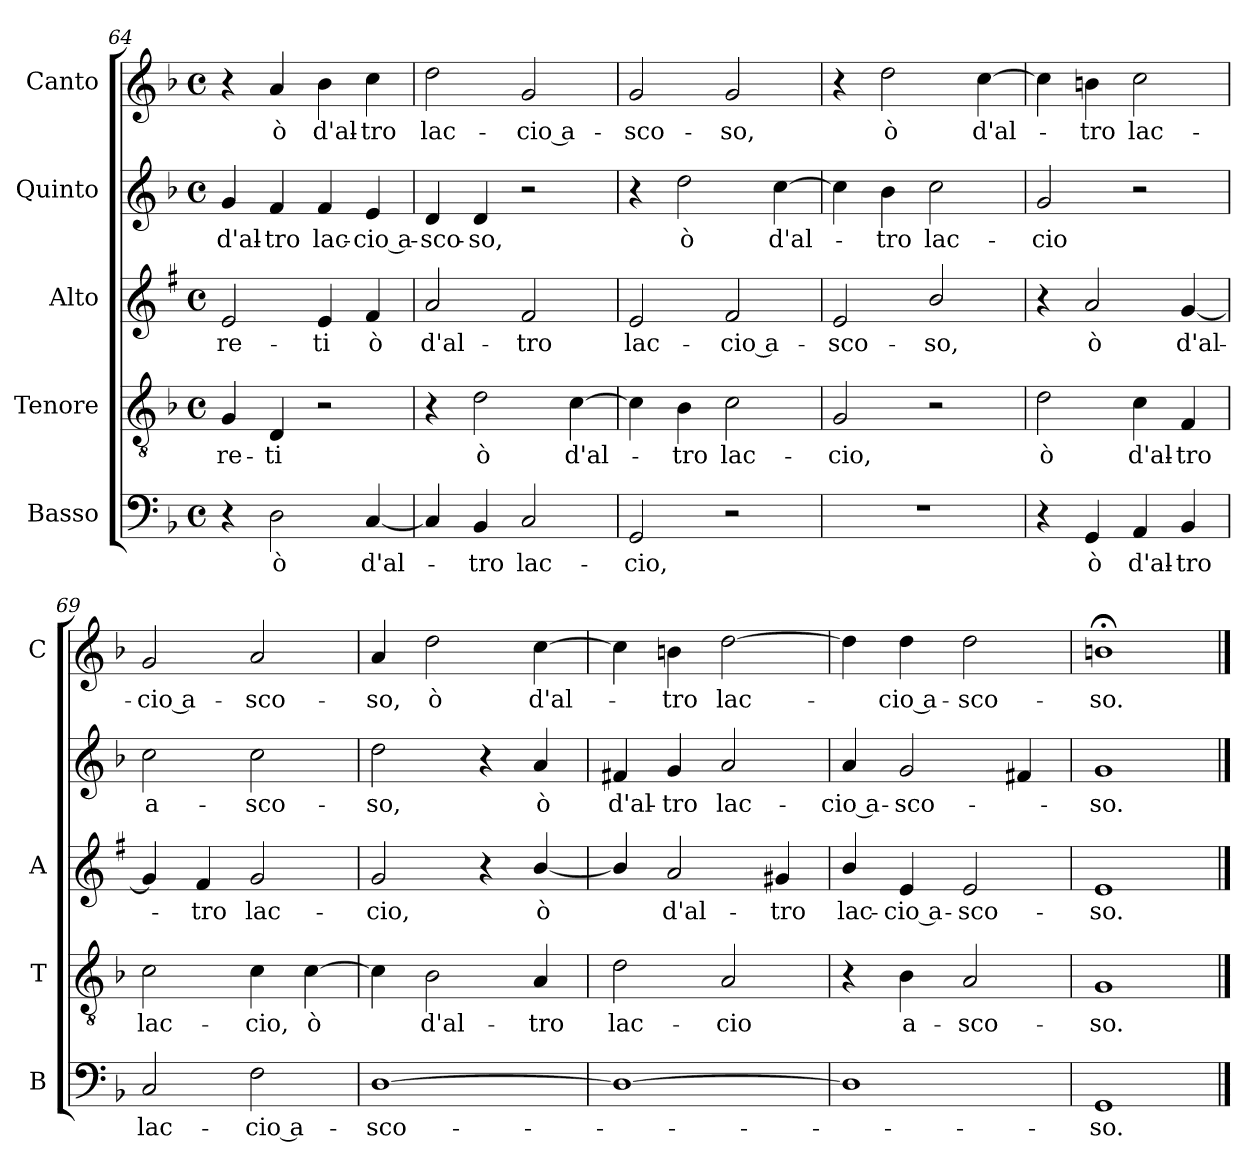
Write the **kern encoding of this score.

**kern	**text	**kern	**text	**kern	**text	**kern	**text	**kern	**text
*part5	*part5	*part4	*part4	*part3	*part3	*part2	*part2	*part1	*part1
*staff5	*staff5	*staff4	*staff4	*staff3	*staff3	*staff2	*staff2	*staff1	*staff1
*I"Basso	*	*I"Tenore	*	*I"Alto	*	*I"Quinto	*	*I"Canto	*
*I'B	*	*I'T	*	*I'A	*	*	*	*I'C	*
*clefF4	*	*clefGv2	*	*clefG2	*	*clefG2	*	*clefG2	*
*	*	*	*	*ITrd1c2	*	*	*	*	*
*k[b-]	*	*k[b-]	*	*k[b-]	*	*k[b-]	*	*k[b-]	*
*F:	*	*F:	*	*F:	*	*F:	*	*F:	*
*M4/4	*	*M4/4	*	*M4/4	*	*M4/4	*	*M4/4	*
*met(c)	*	*met(c)	*	*met(c)	*	*met(c)	*	*met(c)	*
=64	=64	=64	=64	=64	=64	=64	=64	=64	=64
!	!	!	!LO:LY:b	!	!LO:LY:b	!	!LO:LY:b	!	!
4r	.	4G/	re-	2d/	re-	4g/	d'al-	4r	.
!	!LO:LY:b	!	!LO:LY:b	!	!	!	!LO:LY:b	!	!LO:LY:b
2D\	ò	4D/	-ti	.	.	4f/	-tro	4a/	ò
!	!	!	!	!	!LO:LY:b	!	!LO:LY:b	!	!LO:LY:b
.	.	2r	.	4d/	-ti	4f/	lac-	4b-\	d'al-
!	!LO:LY:b	!	!	!	!LO:LY:b	!	!LO:LY:b	!	!LO:LY:b
[4C/	d'al-	.	.	4e/	ò	4e/	-cio a-	4cc\	-tro
=65	=65	=65	=65	=65	=65	=65	=65	=65	=65
!	!	!	!	!	!LO:LY:b	!	!LO:LY:b	!	!LO:LY:b
4C/]	.	4r	.	2g/	d'al-	4d/	-sco-	2dd\	lac-
!	!LO:LY:b	!	!LO:LY:b	!	!	!	!LO:LY:b	!	!
4BB-/	-tro	2d\	ò	.	.	4d/	-so,	.	.
!	!LO:LY:b	!	!	!	!LO:LY:b	!	!	!	!LO:LY:b
2C/	lac-	.	.	2e/	-tro	2r	.	2g/	-cio a-
!	!	!	!LO:LY:b	!	!	!	!	!	!
.	.	[4c\	d'al-	.	.	.	.	.	.
=66	=66	=66	=66	=66	=66	=66	=66	=66	=66
!	!LO:LY:b	!	!	!	!LO:LY:b	!	!	!	!LO:LY:b
2GG/	-cio,	4c\]	.	2d/	lac-	4r	.	2g/	-sco-
!	!	!	!LO:LY:b	!	!	!	!LO:LY:b	!	!
.	.	4B-\	-tro	.	.	2dd\	ò	.	.
!	!	!	!LO:LY:b	!	!LO:LY:b	!	!	!	!LO:LY:b
2r	.	2c\	lac-	2e/	-cio a-	.	.	2g/	-so,
!	!	!	!	!	!	!	!LO:LY:b	!	!
.	.	.	.	.	.	[4cc\	d'al-	.	.
=67	=67	=67	=67	=67	=67	=67	=67	=67	=67
!	!	!	!LO:LY:b	!	!LO:LY:b	!	!	!	!
1r	.	2G/	-cio,	2d/	-sco-	4cc\]	.	4r	.
!	!	!	!	!	!	!	!LO:LY:b	!	!LO:LY:b
.	.	.	.	.	.	4b-\	-tro	2dd\	ò
!	!	!	!	!	!LO:LY:b	!	!LO:LY:b	!	!
.	.	2r	.	2a/	-so,	2cc\	lac-	.	.
!	!	!	!	!	!	!	!	!	!LO:LY:b
.	.	.	.	.	.	.	.	[4cc\	d'al-
=68	=68	=68	=68	=68	=68	=68	=68	=68	=68
!	!	!	!LO:LY:b	!	!	!	!LO:LY:b	!	!
4r	.	2d\	ò	4r	.	2g/	-cio	4cc\]	.
!	!LO:LY:b	!	!	!	!LO:LY:b	!	!	!	!LO:LY:b
4GG/	ò	.	.	2g/	ò	.	.	4bn\	-tro
!	!LO:LY:b	!	!LO:LY:b	!	!	!	!	!	!LO:LY:b
4AA/	d'al-	4c\	d'al-	.	.	2r	.	2cc\	lac-
!	!LO:LY:b	!	!LO:LY:b	!	!LO:LY:b	!	!	!	!
4BB-/	-tro	4F/	-tro	[4f/	d'al-	.	.	.	.
!!LO:PB:g=z
=69	=69	=69	=69	=69	=69	=69	=69	=69	=69
!	!LO:LY:b	!	!LO:LY:b	!	!	!	!LO:LY:b	!	!LO:LY:b
2C/	lac-	2c\	lac-	4f/]	.	2cc\	a-	2g/	-cio a-
!	!	!	!	!	!LO:LY:b	!	!	!	!
.	.	.	.	4e/	-tro	.	.	.	.
!	!LO:LY:b	!	!LO:LY:b	!	!LO:LY:b	!	!LO:LY:b	!	!LO:LY:b
2F\	-cio a-	4c\	-cio,	2f/	lac-	2cc\	-sco-	2a/	-sco-
!	!	!	!LO:LY:b	!	!	!	!	!	!
.	.	[4c\	ò	.	.	.	.	.	.
=70	=70	=70	=70	=70	=70	=70	=70	=70	=70
!	!LO:LY:b	!	!	!	!LO:LY:b	!	!LO:LY:b	!	!LO:LY:b
[1D	-sco-	4c\]	.	2f/	-cio,	2dd\	-so,	4a/	-so,
!	!	!	!LO:LY:b	!	!	!	!	!	!LO:LY:b
.	.	2B-\	d'al-	.	.	.	.	2dd\	ò
.	.	.	.	4r	.	4r	.	.	.
!	!	!	!LO:LY:b	!	!LO:LY:b	!	!LO:LY:b	!	!LO:LY:b
.	.	4A/	-tro	[4a/	ò	4a/	ò	[4cc\	d'al-
=71	=71	=71	=71	=71	=71	=71	=71	=71	=71
!	!	!	!LO:LY:b	!	!	!	!LO:LY:b	!	!
1D_	.	2d\	lac-	4a/]	.	4f#X/	d'al-	4cc\]	.
!	!	!	!	!	!LO:LY:b	!	!LO:LY:b	!	!LO:LY:b
.	.	.	.	2g/	d'al-	4g/	-tro	4bn\	-tro
!	!	!	!LO:LY:b	!	!	!	!LO:LY:b	!	!LO:LY:b
.	.	2A/	-cio	.	.	2a/	lac-	[2dd\	lac-
!	!	!	!	!	!LO:LY:b	!	!	!	!
.	.	.	.	4f#X/	-tro	.	.	.	.
=72	=72	=72	=72	=72	=72	=72	=72	=72	=72
!	!	!	!	!	!LO:LY:b	!	!LO:LY:b	!	!
1D]	.	4r	.	4a/	lac-	4a/	-cio a-	4dd\]	.
!	!	!	!LO:LY:b	!	!LO:LY:b	!	!LO:LY:b	!	!LO:LY:b
.	.	4B-\	a-	4d/	-cio a-	2g/	-sco-	4dd\	-cio a-
!	!	!	!LO:LY:b	!	!LO:LY:b	!	!	!	!LO:LY:b
.	.	2A/	-sco-	2d/	-sco-	.	.	2dd\	-sco-
.	.	.	.	.	.	4f#X/	.	.	.
=73	=73	=73	=73	=73	=73	=73	=73	=73	=73
!	!LO:LY:b	!	!LO:LY:b	!	!LO:LY:b	!	!LO:LY:b	!	!LO:LY:b
1GG	-so.	1G	-so.	1d	-so.	1g	-so.	1bn;<	-so.
==	==	==	==	==	==	==	==	==	==
*-	*-	*-	*-	*-	*-	*-	*-	*-	*-
